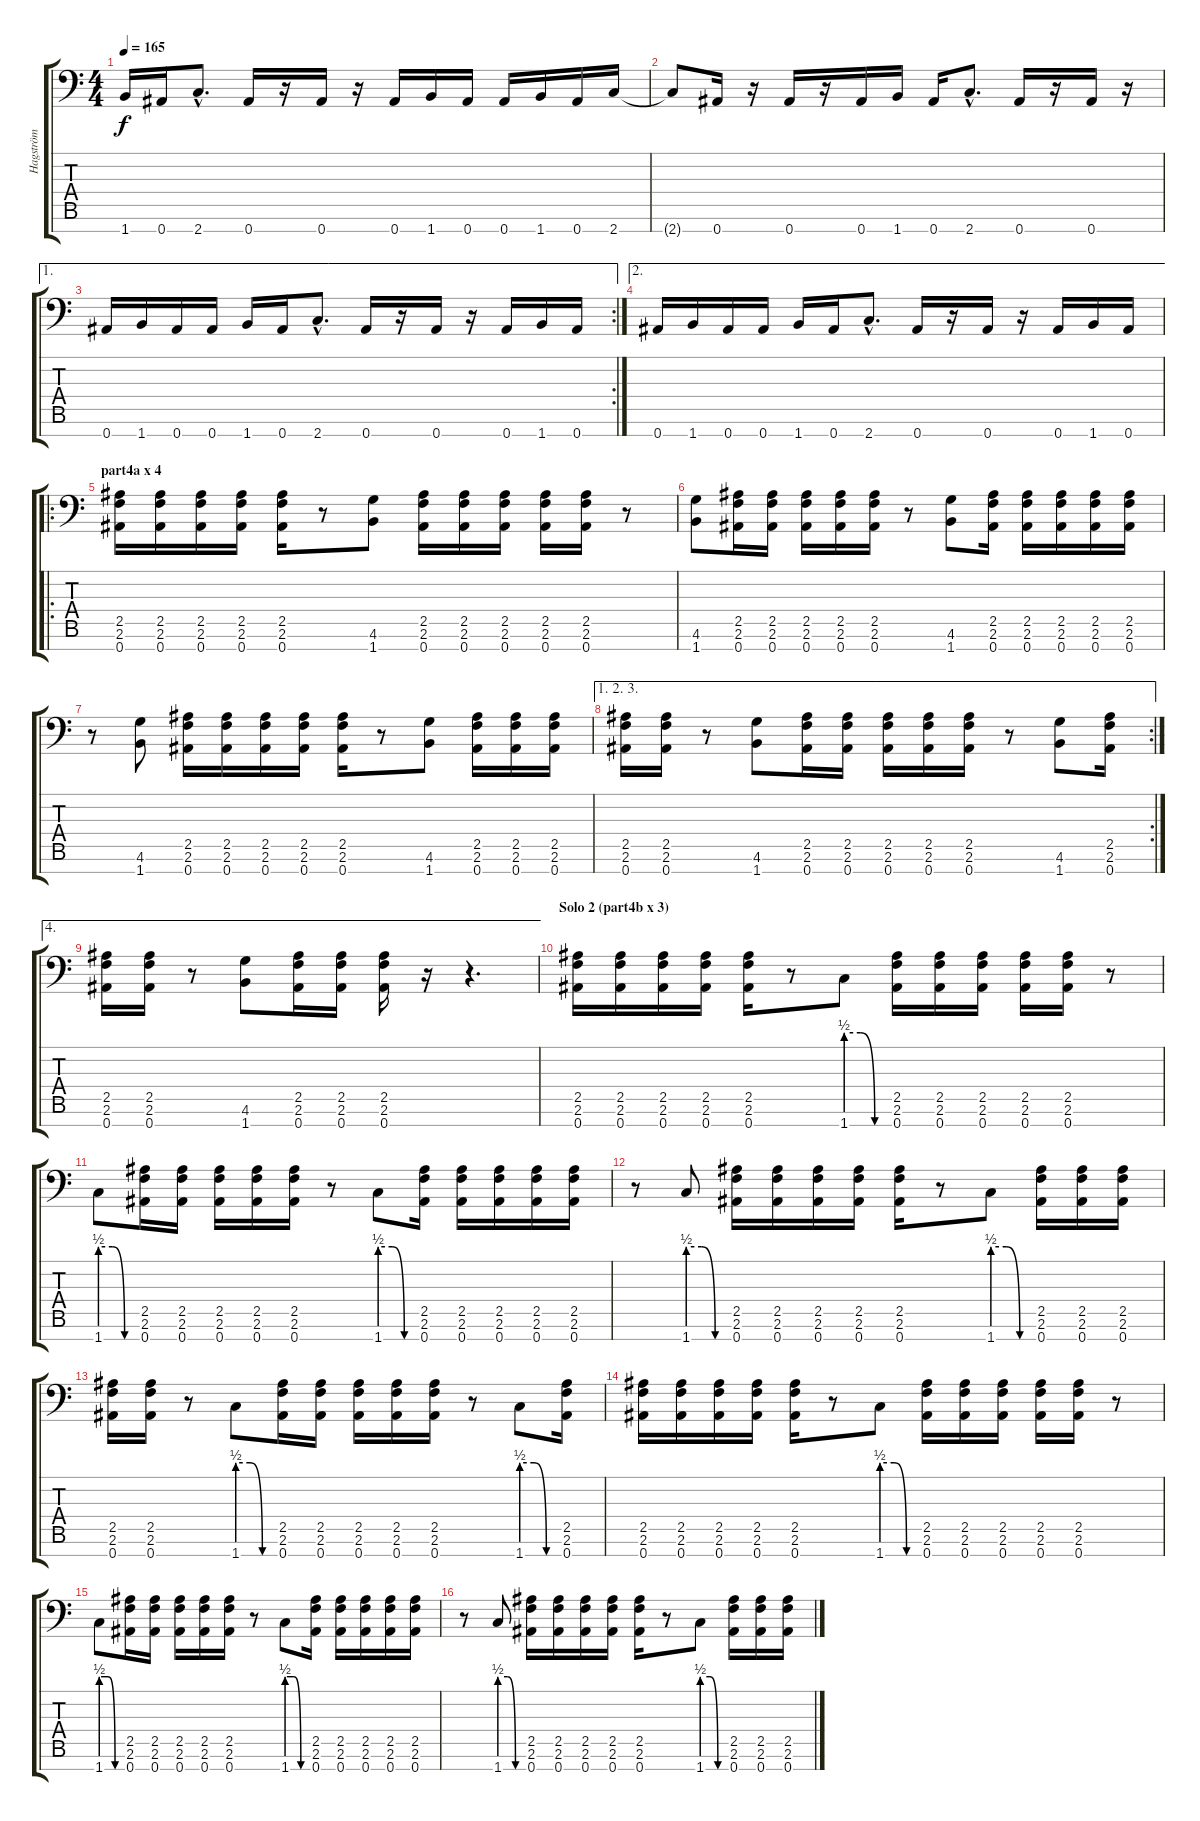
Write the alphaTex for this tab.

\track ("Hagström" "Hagström") {instrument distortionguitar}
\staff {score tabs}
\tuning (Eb4 Bb3 Gb3 Db3 Ab2 Eb2 Bb1) {hide}
\ts (4 4)
\tempo 165
\clef f4
\ks c
1.7.16{dy f} 0.7.16 2.7{hac}.8{d} 0.7.16 r.16 0.7.16 r.16 0.7.16 1.7.16 0.7.16 0.7.16 1.7.16 0.7.16 2.7.16 |
2.7{t}.8 0.7.16 r.16 0.7.16 r.16 0.7.16 1.7.16 0.7.16 2.7{hac}.8{d} 0.7.16 r.16 0.7.16 r.16 |
\ae 1
\rc 2
0.7.16 1.7.16 0.7.16 0.7.16 1.7.16 0.7.16 2.7{hac}.8{d} 0.7.16 r.16 0.7.16 r.16 0.7.16 1.7.16 0.7.16 |
\ae 2
0.7.16 1.7.16 0.7.16 0.7.16 1.7.16 0.7.16 2.7{hac}.8{d} 0.7.16 r.16 0.7.16 r.16 0.7.16 1.7.16 0.7.16 |
\ro
\section ("" "part4a x 4")
(2.5 2.6 0.7).16 (2.5 2.6 0.7).16 (2.5 2.6 0.7).16 (2.5 2.6 0.7).16 (2.5 2.6 0.7).16 r.8 (4.6 1.7).8 (2.5 2.6 0.7).16 (2.5 2.6 0.7).16 (2.5 2.6 0.7).16 (2.5 2.6 0.7).16 (2.5 2.6 0.7).16 r.8 |
(4.6 1.7).8 (2.5 2.6 0.7).16 (2.5 2.6 0.7).16 (2.5 2.6 0.7).16 (2.5 2.6 0.7).16 (2.5 2.6 0.7).16 r.8 (4.6 1.7).8 (2.5 2.6 0.7).16 (2.5 2.6 0.7).16 (2.5 2.6 0.7).16 (2.5 2.6 0.7).16 (2.5 2.6 0.7).16 |
r.8 (4.6 1.7).8 (2.5 2.6 0.7).16 (2.5 2.6 0.7).16 (2.5 2.6 0.7).16 (2.5 2.6 0.7).16 (2.5 2.6 0.7).16 r.8 (4.6 1.7).8 (2.5 2.6 0.7).16 (2.5 2.6 0.7).16 (2.5 2.6 0.7).16 |
\ae (1 2 3)
\rc 2
(2.5 2.6 0.7).16 (2.5 2.6 0.7).16 r.8 (4.6 1.7).8 (2.5 2.6 0.7).16 (2.5 2.6 0.7).16 (2.5 2.6 0.7).16 (2.5 2.6 0.7).16 (2.5 2.6 0.7).16 r.8 (4.6 1.7).8 (2.5 2.6 0.7).16 |
\ae 4
(2.5 2.6 0.7).16 (2.5 2.6 0.7).16 r.8 (4.6 1.7).8 (2.5 2.6 0.7).16 (2.5 2.6 0.7).16 (2.5 2.6 0.7).16 r.16 r.4{d} |
\section ("" "Solo 2 (part4b x 3)")
(2.5 2.6 0.7).16 (2.5 2.6 0.7).16 (2.5 2.6 0.7).16 (2.5 2.6 0.7).16 (2.5 2.6 0.7).16 r.8 1.7{be (custom 0 2 20 2 40 0 60 0)}.8 (2.5 2.6 0.7).16 (2.5 2.6 0.7).16 (2.5 2.6 0.7).16 (2.5 2.6 0.7).16 (2.5 2.6 0.7).16 r.8 |
1.7{be (custom 0 2 20 2 40 0 60 0)}.8 (2.5 2.6 0.7).16 (2.5 2.6 0.7).16 (2.5 2.6 0.7).16 (2.5 2.6 0.7).16 (2.5 2.6 0.7).16 r.8 1.7{be (custom 0 2 20 2 40 0 60 0)}.8 (2.5 2.6 0.7).16 (2.5 2.6 0.7).16 (2.5 2.6 0.7).16 (2.5 2.6 0.7).16 (2.5 2.6 0.7).16 |
r.8 1.7{be (custom 0 2 20 2 40 0 60 0)}.8 (2.5 2.6 0.7).16 (2.5 2.6 0.7).16 (2.5 2.6 0.7).16 (2.5 2.6 0.7).16 (2.5 2.6 0.7).16 r.8 1.7{be (custom 0 2 20 2 40 0 60 0)}.8 (2.5 2.6 0.7).16 (2.5 2.6 0.7).16 (2.5 2.6 0.7).16 |
(2.5 2.6 0.7).16 (2.5 2.6 0.7).16 r.8 1.7{be (custom 0 2 20 2 40 0 60 0)}.8 (2.5 2.6 0.7).16 (2.5 2.6 0.7).16 (2.5 2.6 0.7).16 (2.5 2.6 0.7).16 (2.5 2.6 0.7).16 r.8 1.7{be (custom 0 2 20 2 40 0 60 0)}.8 (2.5 2.6 0.7).16 |
(2.5 2.6 0.7).16 (2.5 2.6 0.7).16 (2.5 2.6 0.7).16 (2.5 2.6 0.7).16 (2.5 2.6 0.7).16 r.8 1.7{be (custom 0 2 20 2 40 0 60 0)}.8 (2.5 2.6 0.7).16 (2.5 2.6 0.7).16 (2.5 2.6 0.7).16 (2.5 2.6 0.7).16 (2.5 2.6 0.7).16 r.8 |
1.7{be (custom 0 2 20 2 40 0 60 0)}.8 (2.5 2.6 0.7).16 (2.5 2.6 0.7).16 (2.5 2.6 0.7).16 (2.5 2.6 0.7).16 (2.5 2.6 0.7).16 r.8 1.7{be (custom 0 2 20 2 40 0 60 0)}.8 (2.5 2.6 0.7).16 (2.5 2.6 0.7).16 (2.5 2.6 0.7).16 (2.5 2.6 0.7).16 (2.5 2.6 0.7).16 |
r.8 1.7{be (custom 0 2 20 2 40 0 60 0)}.8 (2.5 2.6 0.7).16 (2.5 2.6 0.7).16 (2.5 2.6 0.7).16 (2.5 2.6 0.7).16 (2.5 2.6 0.7).16 r.8 1.7{be (custom 0 2 20 2 40 0 60 0)}.8 (2.5 2.6 0.7).16 (2.5 2.6 0.7).16 (2.5 2.6 0.7).16
